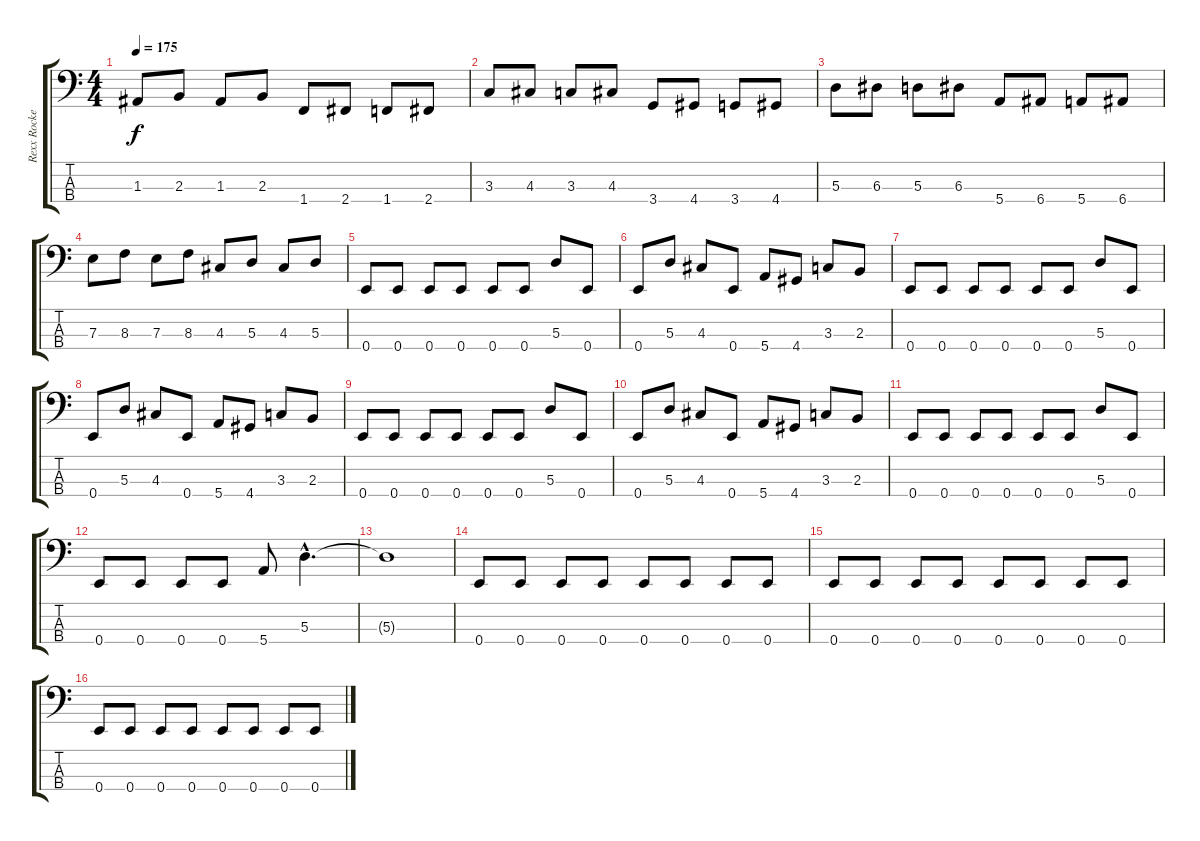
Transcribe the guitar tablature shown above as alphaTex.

\track ("Rexx Rocker" "Rexx Rocke") {instrument electricbasspick}
\staff {score tabs}
\tuning (G2 D2 A1 E1) {hide}
\ts (4 4)
\tempo 175
\clef f4
\ks c
1.3.8{dy f instrument electricbasspick} 2.3.8 1.3.8 2.3.8 1.4.8 2.4.8 1.4.8 2.4.8 |
3.3.8 4.3.8 3.3.8 4.3.8 3.4.8 4.4.8 3.4.8 4.4.8 |
5.3.8 6.3.8 5.3.8 6.3.8 5.4.8 6.4.8 5.4.8 6.4.8 |
7.3.8 8.3.8 7.3.8 8.3.8 4.3.8 5.3.8 4.3.8 5.3.8 |
0.4.8 0.4.8 0.4.8 0.4.8 0.4.8 0.4.8 5.3.8 0.4.8 |
0.4.8 5.3.8 4.3.8 0.4.8 5.4.8 4.4.8 3.3.8 2.3.8 |
0.4.8 0.4.8 0.4.8 0.4.8 0.4.8 0.4.8 5.3.8 0.4.8 |
0.4.8 5.3.8 4.3.8 0.4.8 5.4.8 4.4.8 3.3.8 2.3.8 |
0.4.8 0.4.8 0.4.8 0.4.8 0.4.8 0.4.8 5.3.8 0.4.8 |
0.4.8 5.3.8 4.3.8 0.4.8 5.4.8 4.4.8 3.3.8 2.3.8 |
0.4.8 0.4.8 0.4.8 0.4.8 0.4.8 0.4.8 5.3.8 0.4.8 |
0.4.8 0.4.8 0.4.8 0.4.8 5.4.8 5.3{hac}.4{d} |
5.3{t}.1 |
0.4.8 0.4.8 0.4.8 0.4.8 0.4.8 0.4.8 0.4.8 0.4.8 |
0.4.8 0.4.8 0.4.8 0.4.8 0.4.8 0.4.8 0.4.8 0.4.8 |
0.4.8 0.4.8 0.4.8 0.4.8 0.4.8 0.4.8 0.4.8 0.4.8
